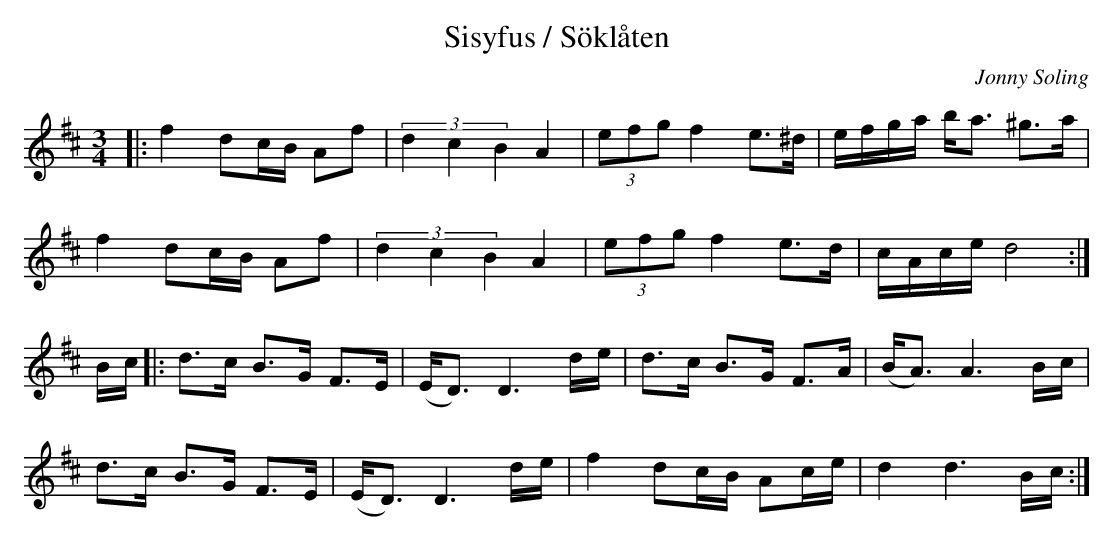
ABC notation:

X:1
T:Sisyfus / Söklåten
C:Jonny Soling
M:3/4
L:1/8
K:D
     |: f2  dc/2B/2 Af | (3d2c2B2 A2   | (3efg f2      e>^d  | e/f/g/a/ b<a ^g>a   |
        f2  dc/B/ Af   | (3d2c2B2 A2   | (3efg f2      e>d   | c/A/c/e/ d4        :|
B/c/ |: d>c B>G F>E    | (E<D) D3 d/e/ | d>c   B>G     F>A   | (B<A)    A3  B/c/   |
        d>c B>G F>E    | (E<D) D3 d/e/ | f2    dc/2B/2 Ac/e/ | d2       d3  B/c/  :|
